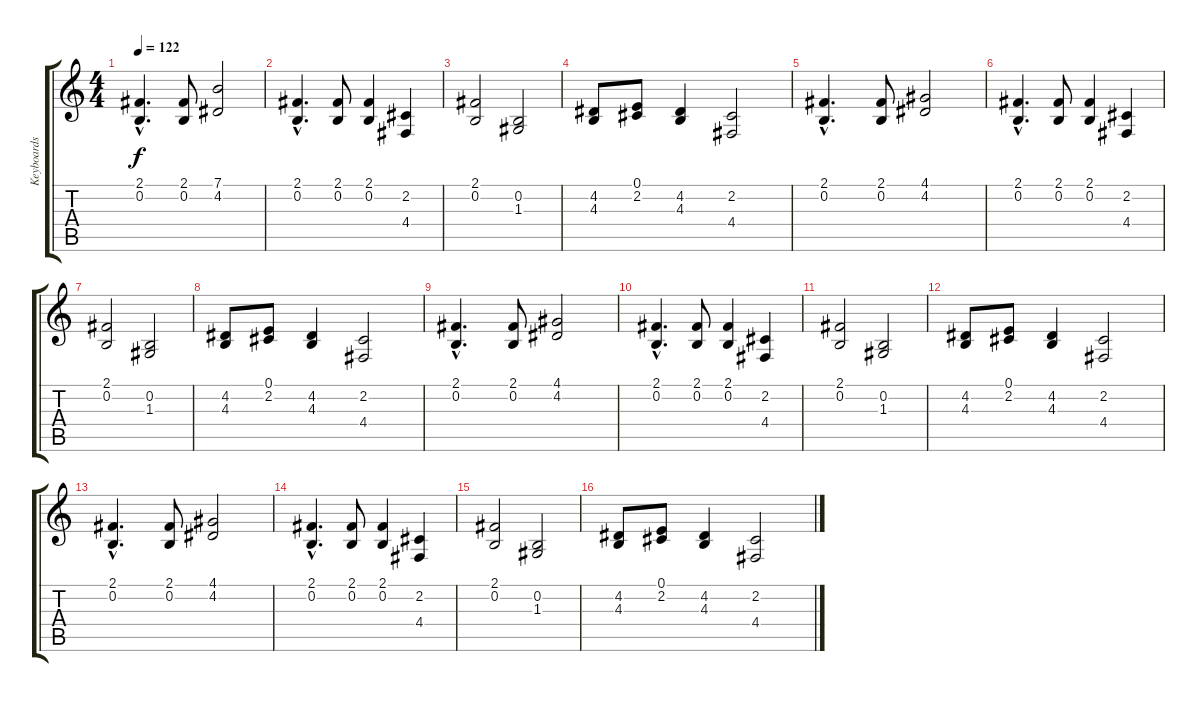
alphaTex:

\track ("Keyboards" "Keyboards") {instrument frenchhorn}
\staff {score tabs}
\tuning (E4 B3 G3 D3 A2 E2) {hide}
\ts (4 4)
\tempo 122
\clef g2
\ks c
(2.1{hac} 0.2{hac}).4{d dy f instrument frenchhorn} (2.1 0.2).8 (7.1 4.2).2 |
(2.1{hac} 0.2{hac}).4{d} (2.1 0.2).8 (2.1 0.2).4 (2.2 4.4).4 |
(2.1 0.2).2 (0.2 1.3).2 |
(4.2 4.3).8 (0.1 2.2).8 (4.2 4.3).4 (2.2 4.4).2 |
(2.1{hac} 0.2{hac}).4{d} (2.1 0.2).8 (4.1 4.2).2 |
(2.1{hac} 0.2{hac}).4{d} (2.1 0.2).8 (2.1 0.2).4 (2.2 4.4).4 |
(2.1 0.2).2 (0.2 1.3).2 |
(4.2 4.3).8 (0.1 2.2).8 (4.2 4.3).4 (2.2 4.4).2 |
(2.1{hac} 0.2{hac}).4{d} (2.1 0.2).8 (4.1 4.2).2 |
(2.1{hac} 0.2{hac}).4{d} (2.1 0.2).8 (2.1 0.2).4 (2.2 4.4).4 |
(2.1 0.2).2 (0.2 1.3).2 |
(4.2 4.3).8 (0.1 2.2).8 (4.2 4.3).4 (2.2 4.4).2 |
(2.1{hac} 0.2{hac}).4{d} (2.1 0.2).8 (4.1 4.2).2 |
(2.1{hac} 0.2{hac}).4{d} (2.1 0.2).8 (2.1 0.2).4 (2.2 4.4).4 |
(2.1 0.2).2 (0.2 1.3).2 |
(4.2 4.3).8 (0.1 2.2).8 (4.2 4.3).4 (2.2 4.4).2
